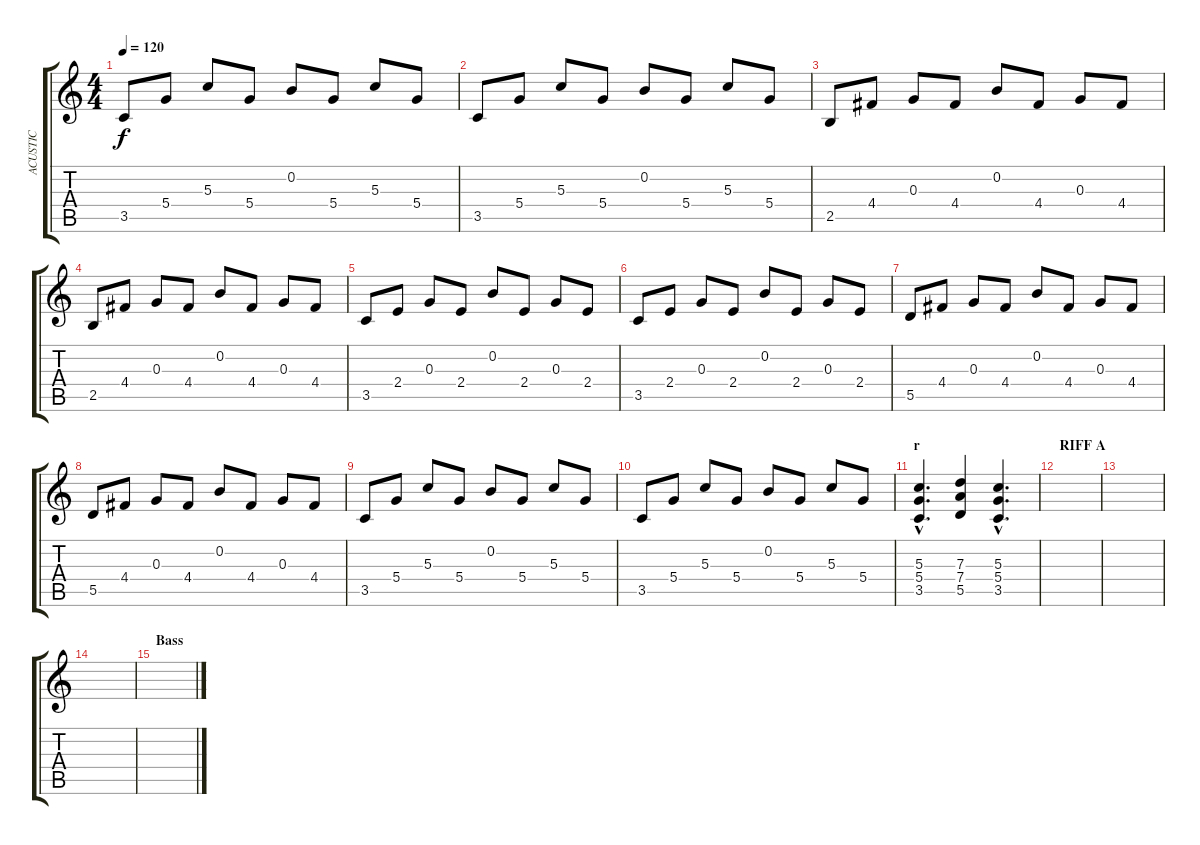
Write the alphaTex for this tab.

\track ("ACUSTIC" "ACUSTIC") {instrument acousticguitarsteel}
\staff {score tabs}
\tuning (E4 B3 G3 D3 A2 E2) {hide}
\ts (4 4)
\tempo 120
\clef g2
\ks c
3.5.8{dy f} 5.4.8 5.3.8 5.4.8 0.2.8 5.4.8 5.3.8 5.4.8 |
3.5.8 5.4.8 5.3.8 5.4.8 0.2.8 5.4.8 5.3.8 5.4.8 |
2.5.8 4.4.8 0.3.8 4.4.8 0.2.8 4.4.8 0.3.8 4.4.8 |
2.5.8 4.4.8 0.3.8 4.4.8 0.2.8 4.4.8 0.3.8 4.4.8 |
3.5.8 2.4.8 0.3.8 2.4.8 0.2.8 2.4.8 0.3.8 2.4.8 |
3.5.8 2.4.8 0.3.8 2.4.8 0.2.8 2.4.8 0.3.8 2.4.8 |
5.5.8 4.4.8 0.3.8 4.4.8 0.2.8 4.4.8 0.3.8 4.4.8 |
5.5.8 4.4.8 0.3.8 4.4.8 0.2.8 4.4.8 0.3.8 4.4.8 |
3.5.8 5.4.8 5.3.8 5.4.8 0.2.8 5.4.8 5.3.8 5.4.8 |
3.5.8 5.4.8 5.3.8 5.4.8 0.2.8 5.4.8 5.3.8 5.4.8 |
\section ("" "r")
(5.3{hac} 5.4{hac} 3.5{hac}).4{d} (7.3 7.4 5.5).4 (5.3{hac} 5.4{hac} 3.5{hac}).4{d} |
\section ("" "RIFF A")
|
|
|
\section ("" "Bass")
